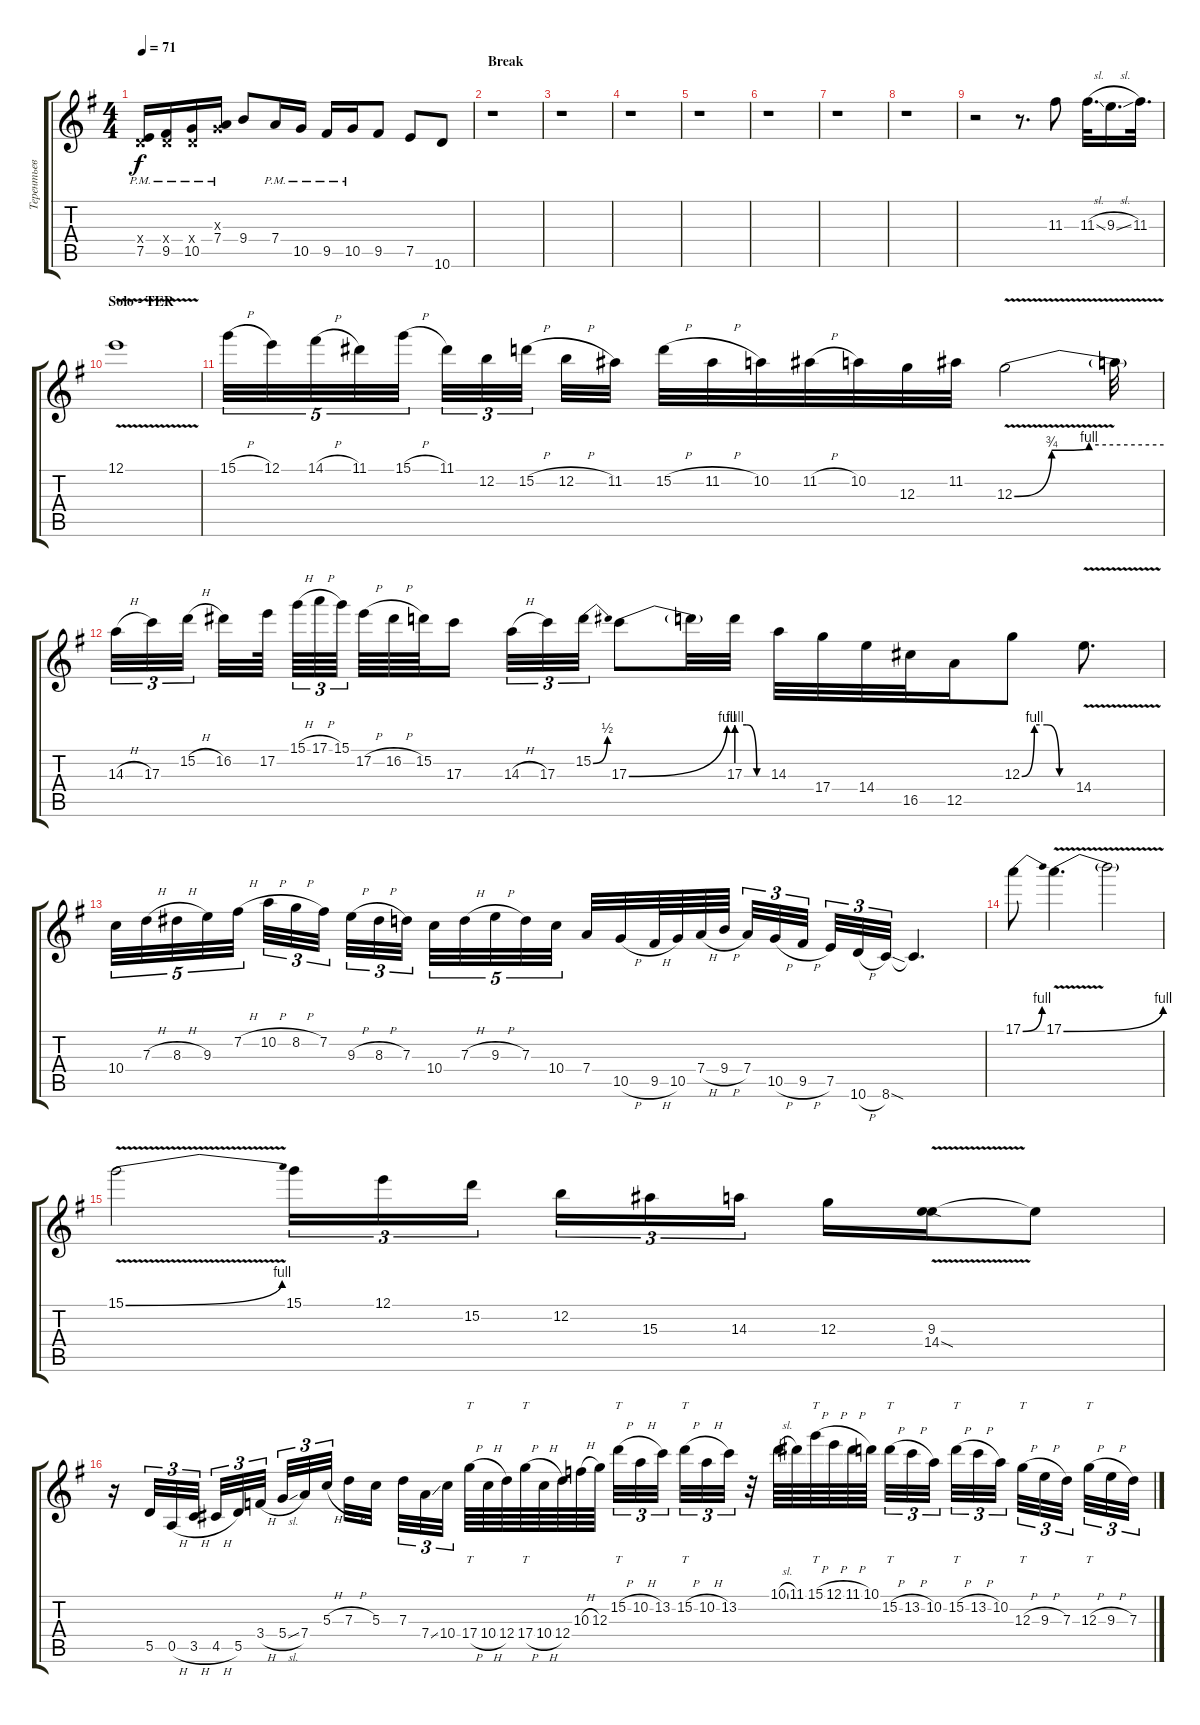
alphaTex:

\track ("Терентьев" "Терентьев") {instrument distortionguitar}
\staff {score tabs}
\tuning (E4 B3 G3 D3 A2 E2) {hide}
\ts (4 4)
\tempo 71
\clef g2
\ks eminor
(0.4{x} 7.5{pm}).16{dy f} (0.4{x} 9.5{pm}).16 (0.4{x} 10.5{pm}).16 (0.3{x} 7.4{pm}).16 9.4.8 7.4{pm}.16 10.5{pm}.16 9.5{pm}.16 10.5{pm}.16 9.5.8 7.5.8 10.6.8 |
\section ("" "Break")
r.1 |
r.1 |
r.1 |
r.1 |
r.1 |
r.1 |
r.1 |
r.2 r.8{d} 11.3.8 11.3{sl}.32{d} 9.3{sl}.16{d} 11.3.32{d} |
\section ("" "Solo - TER")
12.1{v}.1{volume 14} |
15.1{h}.32{tu (5 4)} 12.1.32{tu (5 4)} 14.1{h}.32{tu (5 4)} 11.1.32{tu (5 4)} 15.1{h}.32{tu (5 4) beam splitsecondary} 11.1.32{tu (3 2)} 12.2.32{tu (3 2)} 15.2{h}.32{tu (3 2) beam splitsecondary} 12.2{h}.32 11.2.32 15.2{h}.32 11.2{h}.32 10.2.32 11.2{h}.32 10.2.32 12.3.32 11.2.32 12.3{be (custom 0 0 15 3 30 4 60 4) v}.2 12.3{t}.32 |
14.3{h}.32{tu (3 2)} 17.3.32{tu (3 2)} 15.2{h}.32{tu (3 2) beam splitsecondary} 16.2.32 17.2.64{beam splitsecondary} 15.1{h}.64{tu (3 2)} 17.1{h}.64{tu (3 2)} 15.1.64{tu (3 2) beam splitsecondary} 17.2{h}.64 16.2{h}.64 15.2.64 17.3.16 14.3{h}.32{tu (3 2)} 17.3.32{tu (3 2)} 15.2{be (bend 0 0 60 2)}.32{tu (3 2)} 17.3{be (bend 0 0 60 4)}.8 17.3{t}.32 17.3{be (custom 0 4 20 4 40 0 60 0)}.32 14.3.32 17.4.32 14.4.32 16.5.32 12.5.16 12.3{be (custom 0 0 15 4 30 4 45 0 60 0)}.8 14.4{v}.8{d} |
10.4.32{tu (5 4)} 7.3{h}.32{tu (5 4)} 8.3{h}.32{tu (5 4)} 9.3.32{tu (5 4)} 7.2{h}.32{tu (5 4) beam splitsecondary} 10.2{h}.32{tu (3 2)} 8.2{h}.32{tu (3 2)} 7.2.32{tu (3 2) beam splitsecondary} 9.3{h}.32{tu (3 2)} 8.3{h}.32{tu (3 2)} 7.3.32{tu (3 2)} 10.4.32{tu (5 4)} 7.3{h}.32{tu (5 4)} 9.3{h}.32{tu (5 4)} 7.3.32{tu (5 4)} 10.4.32{tu (5 4) beam splitsecondary} 7.4.32 10.5{h}.32 9.5{h}.64 10.5.64 7.4{h}.64 9.4{h}.64 7.4.32{tu (3 2)} 10.5{h}.32{tu (3 2)} 9.5{h}.32{tu (3 2) beam splitsecondary} 7.5.32{tu (3 2)} 10.6{h}.32{tu (3 2)} 8.6{sod}.32{tu (3 2)} 8.6{t}.4{d} |
17.1{be (bend 0 0 60 4)}.8 17.1{be (bend 0 0 60 4) v}.4{d} 17.1{t}.2 |
15.1{be (bend 0 0 60 4) v}.2 15.1.16{tu (3 2)} 12.1.16{tu (3 2)} 15.2.16{tu (3 2) beam splitsecondary} 12.2.16{tu (3 2)} 15.3.16{tu (3 2)} 14.3.16{tu (3 2)} 12.3.16 (9.3{v} 14.4{sod}).16 14.4{t}.8 |
r.16 5.5.32{tu (3 2)} 0.5{h}.32{tu (3 2)} 3.5{h}.32{tu (3 2) beam splitsecondary} 4.5{h}.32{tu (3 2)} 5.5.32{tu (3 2)} 3.4{h}.32{tu (3 2) beam splitsecondary} 5.4{sl}.32{tu (3 2)} 7.4.32{tu (3 2)} 5.3{h}.32{tu (3 2)} 7.3{h}.32 5.3.32{beam splitsecondary} 7.3.32{tu (3 2)} 7.4{ss}.32{tu (3 2)} 10.4.32{tu (3 2) beam splitsecondary} 17.4{h}.64{tt} 10.4{h}.64 12.4.64 17.4{h}.64{tt} 10.4{h}.64 12.4.64 10.3{h}.64 12.3.64 15.2{h}.32{tt tu (3 2)} 10.2{h}.32{tu (3 2)} 13.2.32{tu (3 2) beam splitsecondary} 15.2{h}.32{tt tu (3 2)} 10.2{h}.32{tu (3 2)} 13.2.32{tu (3 2)} r.32 10.1{sl}.64 11.1.64 15.1{h}.64{tt} 12.1{h}.64 11.1{h}.64 10.1.64 15.2{h}.32{tt tu (3 2)} 13.2{h}.32{tu (3 2)} 10.2.32{tu (3 2) beam splitsecondary} 15.2{h}.32{tt tu (3 2)} 13.2{h}.32{tu (3 2)} 10.2.32{tu (3 2) beam splitsecondary} 12.3{h}.32{tt tu (3 2)} 9.3{h}.32{tu (3 2)} 7.3.32{tu (3 2) beam splitsecondary} 12.3{h}.32{tt tu (3 2)} 9.3{h}.32{tu (3 2)} 7.3.32{tu (3 2)}
